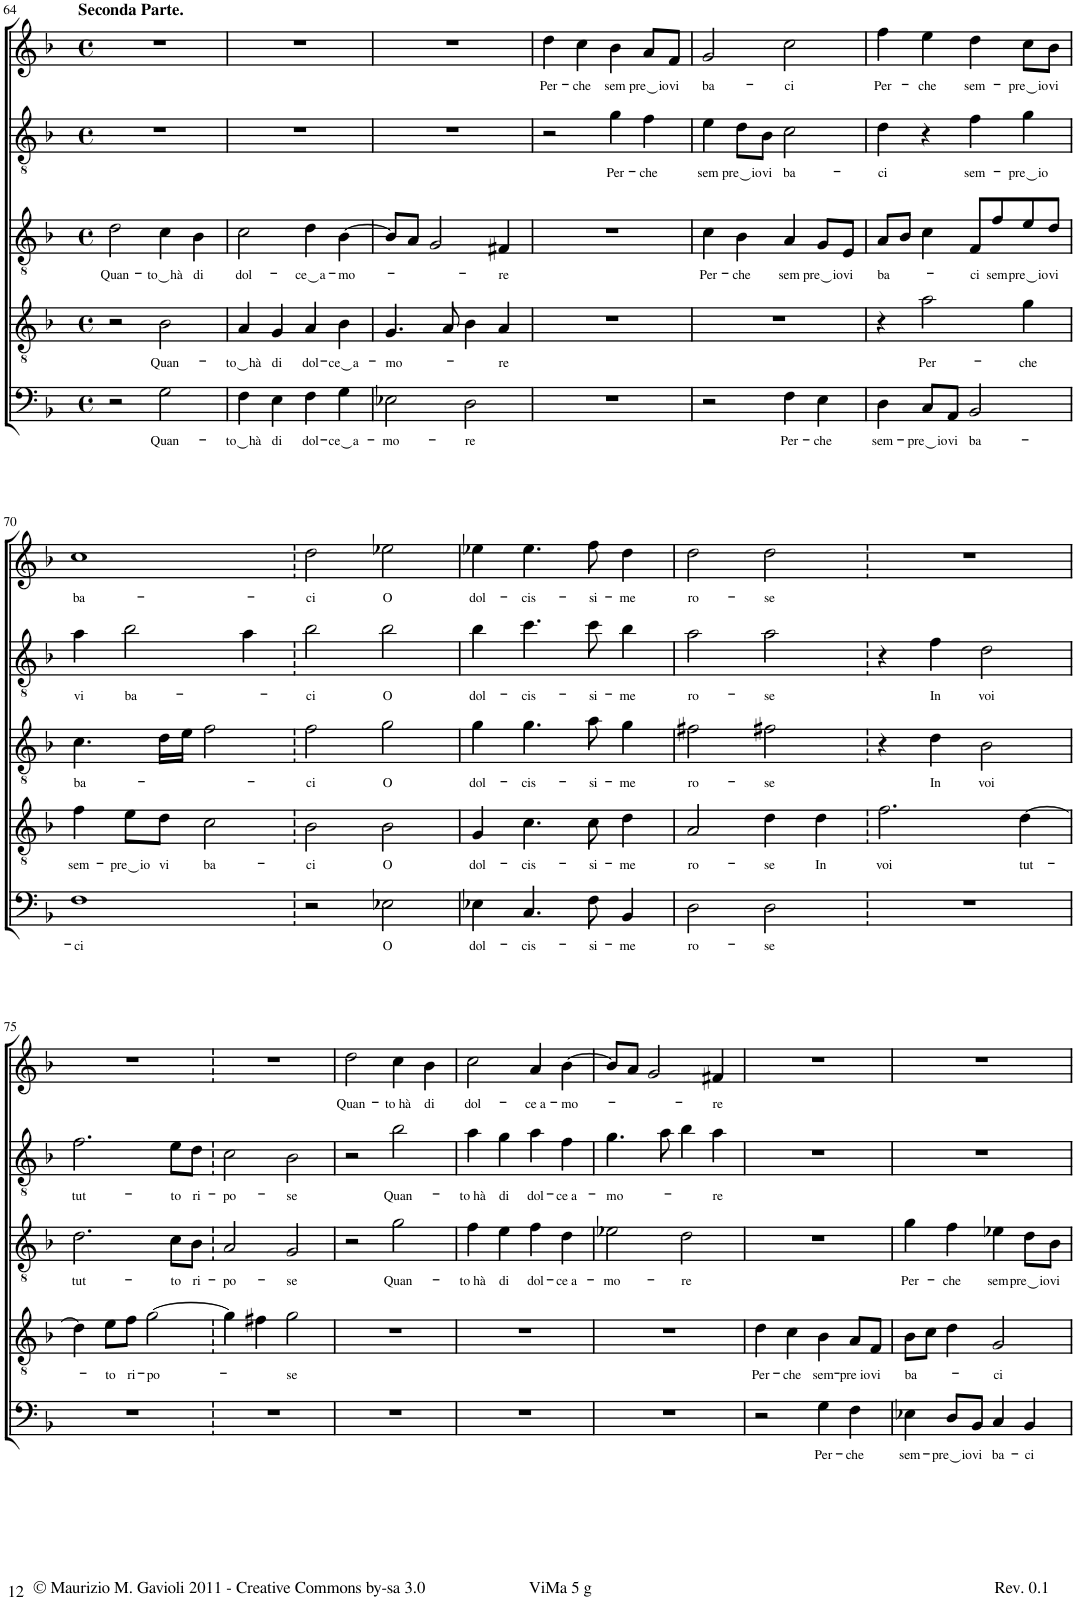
**kern	**text	**kern	**text	**kern	**text	**kern	**text	**kern	**text
*part5	*part5	*part4	*part4	*part3	*part3	*part2	*part2	*part1	*part1
*staff5	*staff5	*staff4	*staff4	*staff3	*staff3	*staff2	*staff2	*staff1	*staff1
*I"Voice	*	*I"Voice	*	*I"Voice	*	*I"Voice	*	*I"Voice	*
*I'Vc	*	*I'Vc	*	*	*	*	*	*	*
!!LO:PB:g=z
*clefF4	*	*clefGv2	*	*clefGv2	*	*clefGv2	*	*clefG2	*
*k[b-]	*	*k[b-]	*	*k[b-]	*	*k[b-]	*	*k[b-]	*
*M4/4	*	*M4/4	*	*M4/4	*	*M4/4	*	*M4/4	*
*met(c)	*	*met(c)	*	*met(c)	*	*met(c)	*	*met(c)	*
=64	=64	=64	=64	=64	=64	=64	=64	=64	=64
!	!	!	!	!	!	!	!	!LO:TX:a:B:t=Seconda Parte.	!
!	!	!	!	!	!LO:LY:b	!	!	!	!
2r	.	2r	.	2d\	Quan-	1r	.	1r	.
!	!LO:LY:b	!	!LO:LY:b	!	!LO:LY:b	!	!	!	!
2G\	Quan-	2B-\	Quan-	4c\	-to‿hà	.	.	.	.
!	!	!	!	!	!LO:LY:b	!	!	!	!
.	.	.	.	4B-\	di	.	.	.	.
=65	=65	=65	=65	=65	=65	=65	=65	=65	=65
!	!LO:LY:b	!	!LO:LY:b	!	!LO:LY:b	!	!	!	!
4F\	-to‿hà	4A/	-to‿hà	2c\	dol-	1r	.	1r	.
!	!LO:LY:b	!	!LO:LY:b	!	!	!	!	!	!
4E\	di	4G/	di	.	.	.	.	.	.
!	!LO:LY:b	!	!LO:LY:b	!	!LO:LY:b	!	!	!	!
4F\	dol-	4A/	dol-	4d\	-ce‿a-	.	.	.	.
!	!LO:LY:b	!	!LO:LY:b	!	!LO:LY:b	!	!	!	!
4G\	-ce‿a-	4B-\	-ce‿a-	[4B-\	-mo-	.	.	.	.
=66	=66	=66	=66	=66	=66	=66	=66	=66	=66
!	!LO:LY:b	!	!LO:LY:b	!	!	!	!	!	!
2E-X\	-mo-	4.G/	-mo-	8B-/L]	.	1r	.	1r	.
.	.	.	.	8A/J	.	.	.	.	.
.	.	.	.	2G/	.	.	.	.	.
.	.	8A/	.	.	.	.	.	.	.
!	!LO:LY:b	!	!	!	!	!	!	!	!
2D\	-re	4B-\	.	.	.	.	.	.	.
!	!	!	!LO:LY:b	!	!LO:LY:b	!	!	!	!
.	.	4A/	-re	4F#X/	-re	.	.	.	.
=67	=67	=67	=67	=67	=67	=67	=67	=67	=67
!	!	!	!	!	!	!	!	!	!LO:LY:b
1r	.	1r	.	1r	.	2r	.	4dd\	Per-
!	!	!	!	!	!	!	!	!	!LO:LY:b
.	.	.	.	.	.	.	.	4cc\	-che
!	!	!	!	!	!	!	!LO:LY:b	!	!LO:LY:b
.	.	.	.	.	.	4g\	Per-	4b-\	sem-
!	!	!	!	!	!	!	!LO:LY:b	!	!LO:LY:b
.	.	.	.	.	.	4f\	-che	8a/L	-pre‿io
!	!	!	!	!	!	!	!	!	!LO:LY:b
.	.	.	.	.	.	.	.	8f/J	vi
=68	=68	=68	=68	=68	=68	=68	=68	=68	=68
!	!	!	!	!	!LO:LY:b	!	!LO:LY:b	!	!LO:LY:b
2r	.	1r	.	4c\	Per-	4e\	sem-	2g/	ba-
!	!	!	!	!	!LO:LY:b	!	!LO:LY:b	!	!
.	.	.	.	4B-\	-che	8d\L	-pre‿io	.	.
!	!	!	!	!	!	!	!LO:LY:b	!	!
.	.	.	.	.	.	8B-\J	vi	.	.
!	!LO:LY:b	!	!	!	!LO:LY:b	!	!LO:LY:b	!	!LO:LY:b
4F\	Per-	.	.	4A/	sem-	2c\	ba-	2cc\	-ci
!	!LO:LY:b	!	!	!	!LO:LY:b	!	!	!	!
4E\	-che	.	.	8G/L	-pre‿io	.	.	.	.
!	!	!	!	!	!LO:LY:b	!	!	!	!
.	.	.	.	8E/J	vi	.	.	.	.
=69	=69	=69	=69	=69	=69	=69	=69	=69	=69
!	!LO:LY:b	!	!	!	!LO:LY:b	!	!LO:LY:b	!	!LO:LY:b
4D\	sem-	4r	.	8A/L	ba-	4d\	-ci	4ff\	Per-
.	.	.	.	8B-/J	.	.	.	.	.
!	!LO:LY:b	!	!LO:LY:b	!	!	!	!	!	!LO:LY:b
8C/L	-pre‿io	2a\	Per-	4c\	.	4r	.	4ee\	-che
!	!LO:LY:b	!	!	!	!	!	!	!	!
8AA/J	vi	.	.	.	.	.	.	.	.
!	!LO:LY:b	!	!	!	!LO:LY:b	!	!LO:LY:b	!	!LO:LY:b
2BB-/	ba-	.	.	8F/L	-ci	4f\	sem-	4dd\	sem-
!	!	!	!	!	!LO:LY:b	!	!	!	!
.	.	.	.	8f/	sem-	.	.	.	.
!	!	!	!LO:LY:b	!	!LO:LY:b	!	!LO:LY:b	!	!LO:LY:b
.	.	4g\	-che	8e/	-pre‿io	4g\	-pre‿io	8cc\L	-pre‿io
!	!	!	!	!	!LO:LY:b	!	!	!	!LO:LY:b
.	.	.	.	8d/J	vi	.	.	8b-\J	vi
!!LO:LB:g=z
=70	=70	=70	=70	=70	=70	=70	=70	=70	=70
!	!LO:LY:b	!	!LO:LY:b	!	!LO:LY:b	!	!LO:LY:b	!	!LO:LY:b
1F	-ci	4f\	sem-	4.c\	ba-	4a\	vi	1cc	ba-
!	!	!	!LO:LY:b	!	!	!	!LO:LY:b	!	!
.	.	8e\L	-pre‿io	.	.	2b-\	ba-	.	.
!	!	!	!LO:LY:b	!	!	!	!	!	!
.	.	8d\J	vi	16d\LL	.	.	.	.	.
.	.	.	.	16e\JJ	.	.	.	.	.
!	!	!	!LO:LY:b	!	!	!	!	!	!
.	.	2c\	ba-	2f\	.	.	.	.	.
.	.	.	.	.	.	4a\	.	.	.
=71	=71	=71	=71	=71	=71	=71	=71	=71	=71
!	!	!	!LO:LY:b	!	!LO:LY:b	!	!LO:LY:b	!	!LO:LY:b
2r	.	2B-\	-ci	2f\	-ci	2b-\	-ci	2dd\	-ci
!	!LO:LY:b	!	!LO:LY:b	!	!LO:LY:b	!	!LO:LY:b	!	!LO:LY:b
2E-X\	O	2B-\	O	2g\	O	2b-\	O	2ee-X\	O
=72	=72	=72	=72	=72	=72	=72	=72	=72	=72
!	!LO:LY:b	!	!LO:LY:b	!	!LO:LY:b	!	!LO:LY:b	!	!LO:LY:b
4E-X\	dol-	4G/	dol-	4g\	dol-	4b-\	dol-	4ee-X\	dol-
!	!LO:LY:b	!	!LO:LY:b	!	!LO:LY:b	!	!LO:LY:b	!	!LO:LY:b
4.C/	-cis-	4.c\	-cis-	4.g\	-cis-	4.cc\	-cis-	4.ee-\	-cis-
!	!LO:LY:b	!	!LO:LY:b	!	!LO:LY:b	!	!LO:LY:b	!	!LO:LY:b
8F\	-si-	8c\	-si-	8a\	-si-	8cc\	-si-	8ff\	-si-
!	!LO:LY:b	!	!LO:LY:b	!	!LO:LY:b	!	!LO:LY:b	!	!LO:LY:b
4BB-/	-me	4d\	-me	4g\	-me	4b-\	-me	4dd\	-me
=73	=73	=73	=73	=73	=73	=73	=73	=73	=73
!	!LO:LY:b	!	!LO:LY:b	!	!LO:LY:b	!	!LO:LY:b	!	!LO:LY:b
2D\	ro-	2A/	ro-	2f#X\	ro-	2a\	ro-	2dd\	ro-
!	!LO:LY:b	!	!LO:LY:b	!	!LO:LY:b	!	!LO:LY:b	!	!LO:LY:b
2D\	-se	4d\	-se	2f#X\	-se	2a\	-se	2dd\	-se
!	!	!	!LO:LY:b	!	!	!	!	!	!
.	.	4d\	In	.	.	.	.	.	.
=74	=74	=74	=74	=74	=74	=74	=74	=74	=74
!	!	!	!LO:LY:b	!	!	!	!	!	!
1r	.	2.f\	voi	4r	.	4r	.	1r	.
!	!	!	!	!	!LO:LY:b	!	!LO:LY:b	!	!
.	.	.	.	4d\	In	4f\	In	.	.
!	!	!	!	!	!LO:LY:b	!	!LO:LY:b	!	!
.	.	.	.	2B-\	voi	2d\	voi	.	.
!	!	!	!LO:LY:b	!	!	!	!	!	!
.	.	[4d\	tut-	.	.	.	.	.	.
!!LO:LB:g=z
=75	=75	=75	=75	=75	=75	=75	=75	=75	=75
!	!	!	!	!	!LO:LY:b	!	!LO:LY:b	!	!
1r	.	4d\]	.	2.d\	tut-	2.f\	tut-	1r	.
!	!	!	!LO:LY:b	!	!	!	!	!	!
.	.	8e\L	-to	.	.	.	.	.	.
!	!	!	!LO:LY:b	!	!	!	!	!	!
.	.	8f\J	ri-	.	.	.	.	.	.
!	!	!	!LO:LY:b	!	!	!	!	!	!
.	.	[2g\	-po-	.	.	.	.	.	.
!	!	!	!	!	!LO:LY:b	!	!LO:LY:b	!	!
.	.	.	.	8c\L	-to	8e\L	-to	.	.
!	!	!	!	!	!LO:LY:b	!	!LO:LY:b	!	!
.	.	.	.	8B-\J	ri-	8d\J	ri-	.	.
=76	=76	=76	=76	=76	=76	=76	=76	=76	=76
!	!	!	!	!	!LO:LY:b	!	!LO:LY:b	!	!
1r	.	4g\]	.	2A/	-po-	2c\	-po-	1r	.
.	.	4f#X\	.	.	.	.	.	.	.
!	!	!	!LO:LY:b	!	!LO:LY:b	!	!LO:LY:b	!	!
.	.	2g\	-se	2G/	-se	2B-\	-se	.	.
=77	=77	=77	=77	=77	=77	=77	=77	=77	=77
!	!	!	!	!	!	!	!	!	!LO:LY:b
1r	.	1r	.	2r	.	2r	.	2dd\	Quan-
!	!	!	!	!	!LO:LY:b	!	!LO:LY:b	!	!LO:LY:b
.	.	.	.	2g\	Quan-	2b-\	Quan-	4cc\	-to hà
!	!	!	!	!	!	!	!	!	!LO:LY:b
.	.	.	.	.	.	.	.	4b-\	di
=78	=78	=78	=78	=78	=78	=78	=78	=78	=78
!	!	!	!	!	!LO:LY:b	!	!LO:LY:b	!	!LO:LY:b
1r	.	1r	.	4f\	-to hà	4a\	-to hà	2cc\	dol-
!	!	!	!	!	!LO:LY:b	!	!LO:LY:b	!	!
.	.	.	.	4e\	di	4g\	di	.	.
!	!	!	!	!	!LO:LY:b	!	!LO:LY:b	!	!LO:LY:b
.	.	.	.	4f\	dol-	4a\	dol-	4a/	-ce a-
!	!	!	!	!	!LO:LY:b	!	!LO:LY:b	!	!LO:LY:b
.	.	.	.	4d\	-ce a-	4f\	-ce a-	[4b-\	-mo-
=79	=79	=79	=79	=79	=79	=79	=79	=79	=79
!	!	!	!	!	!LO:LY:b	!	!LO:LY:b	!	!
1r	.	1r	.	2e-X\	-mo-	4.g\	-mo-	8b-/L]	.
.	.	.	.	.	.	.	.	8a/J	.
.	.	.	.	.	.	.	.	2g/	.
.	.	.	.	.	.	8a\	.	.	.
!	!	!	!	!	!LO:LY:b	!	!	!	!
.	.	.	.	2d\	-re	4b-\	.	.	.
!	!	!	!	!	!	!	!LO:LY:b	!	!LO:LY:b
.	.	.	.	.	.	4a\	-re	4f#X/	-re
=80	=80	=80	=80	=80	=80	=80	=80	=80	=80
!	!	!	!LO:LY:b	!	!	!	!	!	!
2r	.	4d\	Per-	1r	.	1r	.	1r	.
!	!	!	!LO:LY:b	!	!	!	!	!	!
.	.	4c\	-che	.	.	.	.	.	.
!	!LO:LY:b	!	!LO:LY:b	!	!	!	!	!	!
4G\	Per-	4B-\	sem-	.	.	.	.	.	.
!	!LO:LY:b	!	!LO:LY:b	!	!	!	!	!	!
4F\	-che	8A/L	-pre io	.	.	.	.	.	.
!	!	!	!LO:LY:b	!	!	!	!	!	!
.	.	8F/J	vi	.	.	.	.	.	.
=81	=81	=81	=81	=81	=81	=81	=81	=81	=81
!	!LO:LY:b	!	!LO:LY:b	!	!LO:LY:b	!	!	!	!
4E-X\	sem-	8B-\L	ba-	4g\	Per-	1r	.	1r	.
.	.	8c\J	.	.	.	.	.	.	.
!	!LO:LY:b	!	!	!	!LO:LY:b	!	!	!	!
8D/L	-pre‿io	4d\	.	4f\	-che	.	.	.	.
!	!LO:LY:b	!	!	!	!	!	!	!	!
8BB-/J	vi	.	.	.	.	.	.	.	.
!	!LO:LY:b	!	!LO:LY:b	!	!LO:LY:b	!	!	!	!
4C/	ba-	2G/	-ci	4e-X\	sem-	.	.	.	.
!	!LO:LY:b	!	!	!	!LO:LY:b	!	!	!	!
4BB-/	-ci	.	.	8d\L	-pre‿io	.	.	.	.
!	!	!	!	!	!LO:LY:b	!	!	!	!
.	.	.	.	8B-\J	vi	.	.	.	.
=	=	=	=	=	=	=	=	=	=
*-	*-	*-	*-	*-	*-	*-	*-	*-	*-
